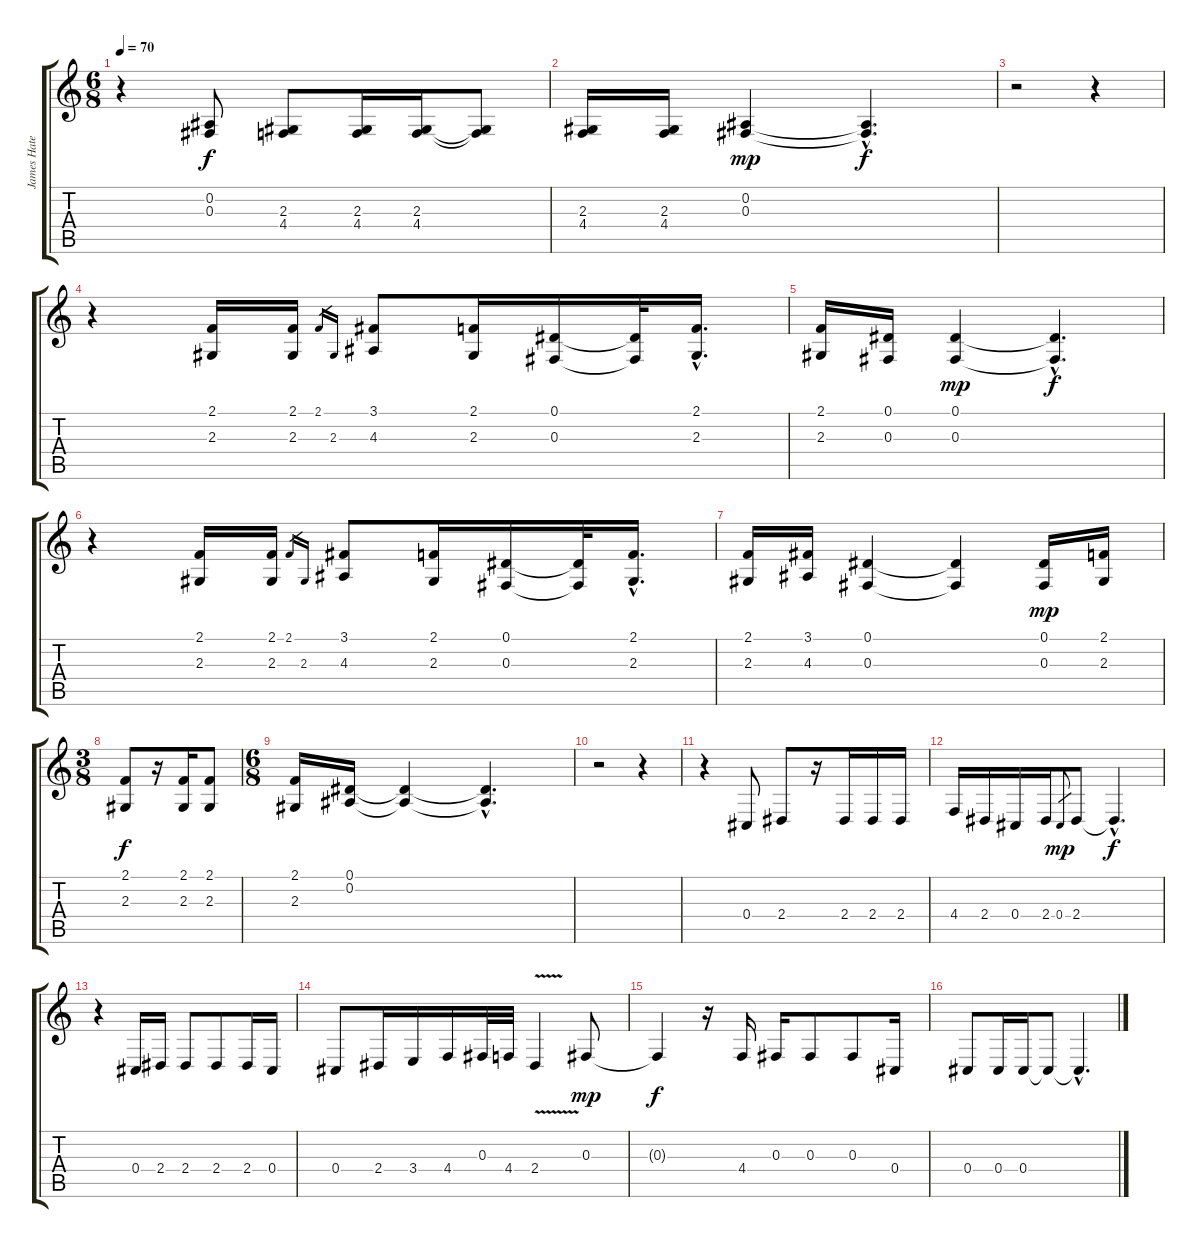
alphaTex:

\track ("James Hatefild - Voice" "James Hate") {instrument cello}
\staff {score tabs}
\tuning (Eb4 Bb3 Gb3 Db3 Ab2 Eb2) {hide}
\ts (6 8)
\tempo 70
\clef g2
\ks c
r.4{dy f} (0.2 0.3).8 (2.3 4.4).8 (2.3 4.4).16 (2.3 4.4).16 (2.3{t} 4.4{t}).8 |
(2.3 4.4).16 (2.3 4.4).16 (0.2 0.3).4{dy mp} (0.2{hac t} 0.3{hac t}).4{d dy f} |
r.2 r.4 |
r.4 (2.1 2.3).16 (2.1 2.3).16 2.1.16{gr} 2.3.16{gr} (3.1 4.3).8 (2.1 2.3).16 (0.1 0.3).16 (0.1{t} 0.3{t}).32 (2.1{hac} 2.3{hac}).16{d} |
(2.1 2.3).16 (0.1 0.3).16 (0.1 0.3).4{dy mp} (0.1{hac t} 0.3{hac t}).4{d dy f} |
r.4 (2.1 2.3).16 (2.1 2.3).16 2.1.16{gr} 2.3.16{gr} (3.1 4.3).8 (2.1 2.3).16 (0.1 0.3).16 (0.1{t} 0.3{t}).32 (2.1{hac} 2.3{hac}).16{d} |
(2.1 2.3).16 (3.1 4.3).16 (0.1 0.3).4 (0.1{t} 0.3{t}).4 (0.1 0.3).16{dy mp} (2.1 2.3).16 |
\ts (3 8)
(2.1 2.3).8{dy f} r.16 (2.1 2.3).16 (2.1 2.3).8 |
\ts (6 8)
(2.1 2.3).16 (0.1 0.2).16 (0.1{t} 0.2{t}).4 (0.1{hac t} 0.2{hac t}).4{d} |
r.2 r.4 |
r.4 0.4.8 2.4.8 r.16 2.4.16 2.4.16 2.4.16 |
4.4.16 2.4.16 0.4.16 2.4.16 0.4.8{gr dy mp} 2.4.8 2.4{hac t}.4{d dy f} |
r.4 0.4.16 2.4.16 2.4.8 2.4.8 2.4.16 0.4.16 |
0.4.8 2.4.16 3.4.16 4.4.16 0.3.32 4.4.32 2.4{v}.4 0.3.8{dy mp} |
0.3{t}.4{dy f} r.16 4.4.16 0.3.16 0.3.8 0.3.8 0.4.16 |
0.4.8 0.4.16 0.4.16 0.4{t}.8 0.4{hac t}.4{d}
